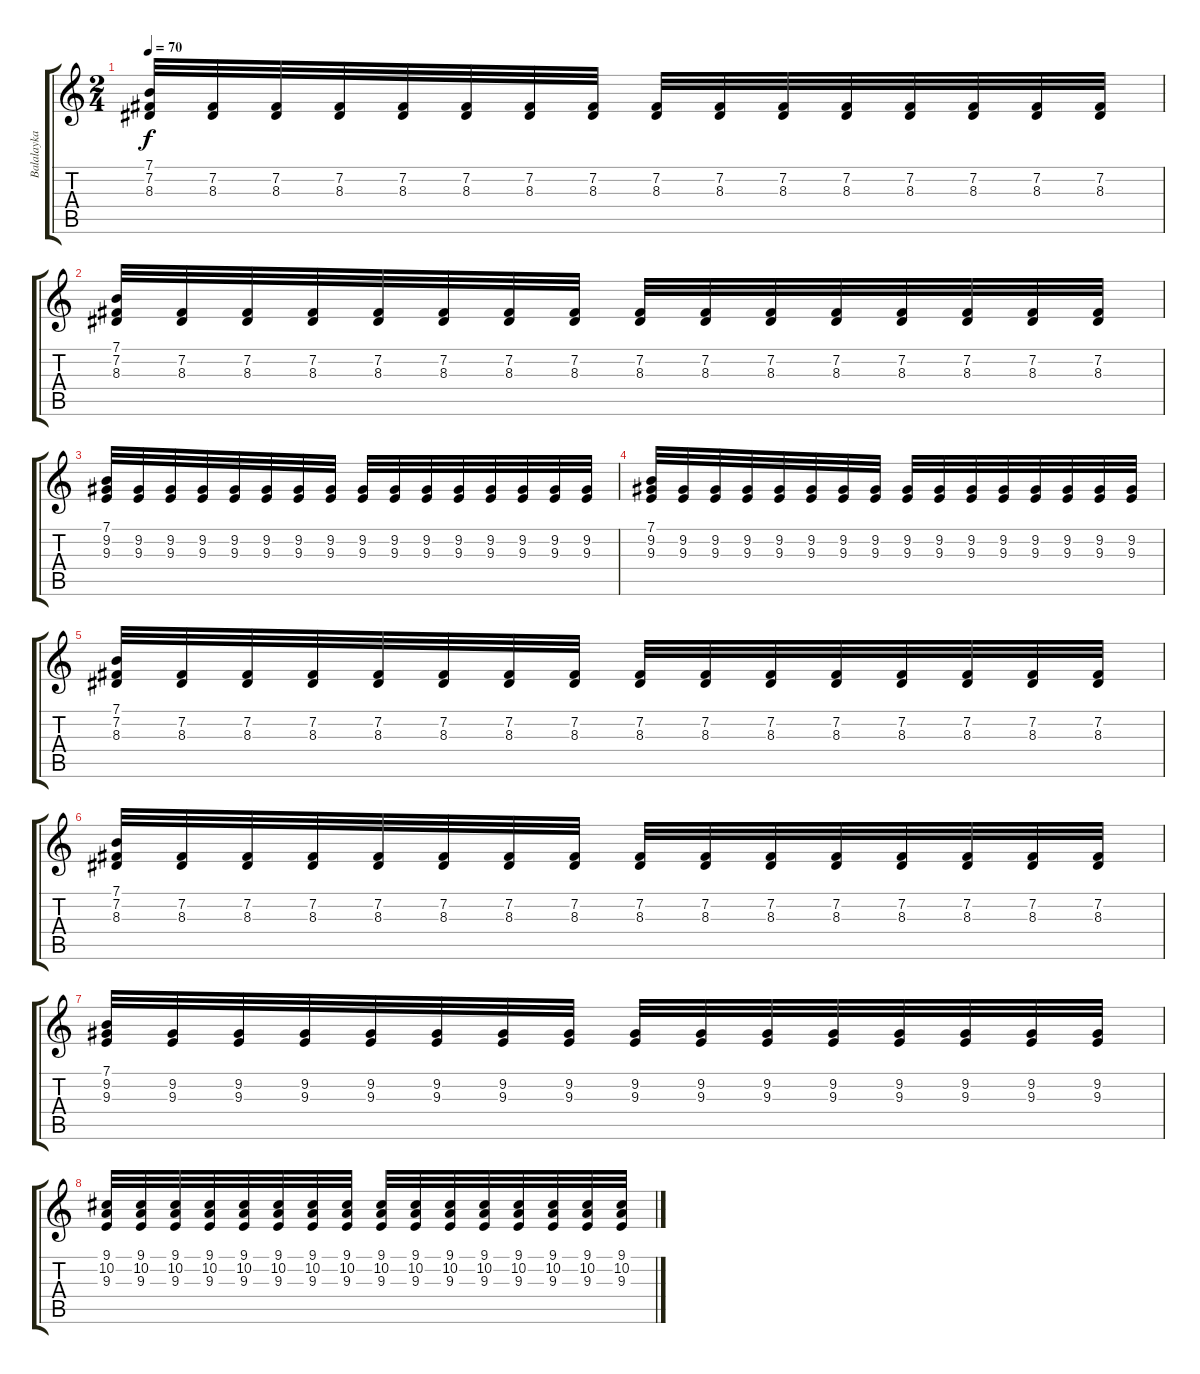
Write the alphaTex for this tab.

\track ("Balalayka (Балалайка)" "Balalayka ") {instrument orchestralharp}
\staff {score tabs}
\tuning (E4 B3 G3 D3 A2 E2) {hide}
\ts (2 4)
\tempo 70
\clef g2
\ks c
(7.1 7.2 8.3).32{dy f} (7.2 8.3).32 (7.2 8.3).32 (7.2 8.3).32 (7.2 8.3).32 (7.2 8.3).32 (7.2 8.3).32 (7.2 8.3).32 (7.2 8.3).32 (7.2 8.3).32 (7.2 8.3).32 (7.2 8.3).32 (7.2 8.3).32 (7.2 8.3).32 (7.2 8.3).32 (7.2 8.3).32 |
(7.1 7.2 8.3).32 (7.2 8.3).32 (7.2 8.3).32 (7.2 8.3).32 (7.2 8.3).32 (7.2 8.3).32 (7.2 8.3).32 (7.2 8.3).32 (7.2 8.3).32 (7.2 8.3).32 (7.2 8.3).32 (7.2 8.3).32 (7.2 8.3).32 (7.2 8.3).32 (7.2 8.3).32 (7.2 8.3).32 |
(7.1 9.2 9.3).32 (9.2 9.3).32 (9.2 9.3).32 (9.2 9.3).32 (9.2 9.3).32 (9.2 9.3).32 (9.2 9.3).32 (9.2 9.3).32 (9.2 9.3).32 (9.2 9.3).32 (9.2 9.3).32 (9.2 9.3).32 (9.2 9.3).32 (9.2 9.3).32 (9.2 9.3).32 (9.2 9.3).32 |
(7.1 9.2 9.3).32 (9.2 9.3).32 (9.2 9.3).32 (9.2 9.3).32 (9.2 9.3).32 (9.2 9.3).32 (9.2 9.3).32 (9.2 9.3).32 (9.2 9.3).32 (9.2 9.3).32 (9.2 9.3).32 (9.2 9.3).32 (9.2 9.3).32 (9.2 9.3).32 (9.2 9.3).32 (9.2 9.3).32 |
(7.1 7.2 8.3).32 (7.2 8.3).32 (7.2 8.3).32 (7.2 8.3).32 (7.2 8.3).32 (7.2 8.3).32 (7.2 8.3).32 (7.2 8.3).32 (7.2 8.3).32 (7.2 8.3).32 (7.2 8.3).32 (7.2 8.3).32 (7.2 8.3).32 (7.2 8.3).32 (7.2 8.3).32 (7.2 8.3).32 |
(7.1 7.2 8.3).32 (7.2 8.3).32 (7.2 8.3).32 (7.2 8.3).32 (7.2 8.3).32 (7.2 8.3).32 (7.2 8.3).32 (7.2 8.3).32 (7.2 8.3).32 (7.2 8.3).32 (7.2 8.3).32 (7.2 8.3).32 (7.2 8.3).32 (7.2 8.3).32 (7.2 8.3).32 (7.2 8.3).32 |
(7.1 9.2 9.3).32 (9.2 9.3).32 (9.2 9.3).32 (9.2 9.3).32 (9.2 9.3).32 (9.2 9.3).32 (9.2 9.3).32 (9.2 9.3).32 (9.2 9.3).32 (9.2 9.3).32 (9.2 9.3).32 (9.2 9.3).32 (9.2 9.3).32 (9.2 9.3).32 (9.2 9.3).32 (9.2 9.3).32 |
(9.1 10.2 9.3).32 (9.1 10.2 9.3).32 (9.1 10.2 9.3).32 (9.1 10.2 9.3).32 (9.1 10.2 9.3).32 (9.1 10.2 9.3).32 (9.1 10.2 9.3).32 (9.1 10.2 9.3).32 (9.1 10.2 9.3).32 (9.1 10.2 9.3).32 (9.1 10.2 9.3).32 (9.1 10.2 9.3).32 (9.1 10.2 9.3).32 (9.1 10.2 9.3).32 (9.1 10.2 9.3).32 (9.1 10.2 9.3).32
